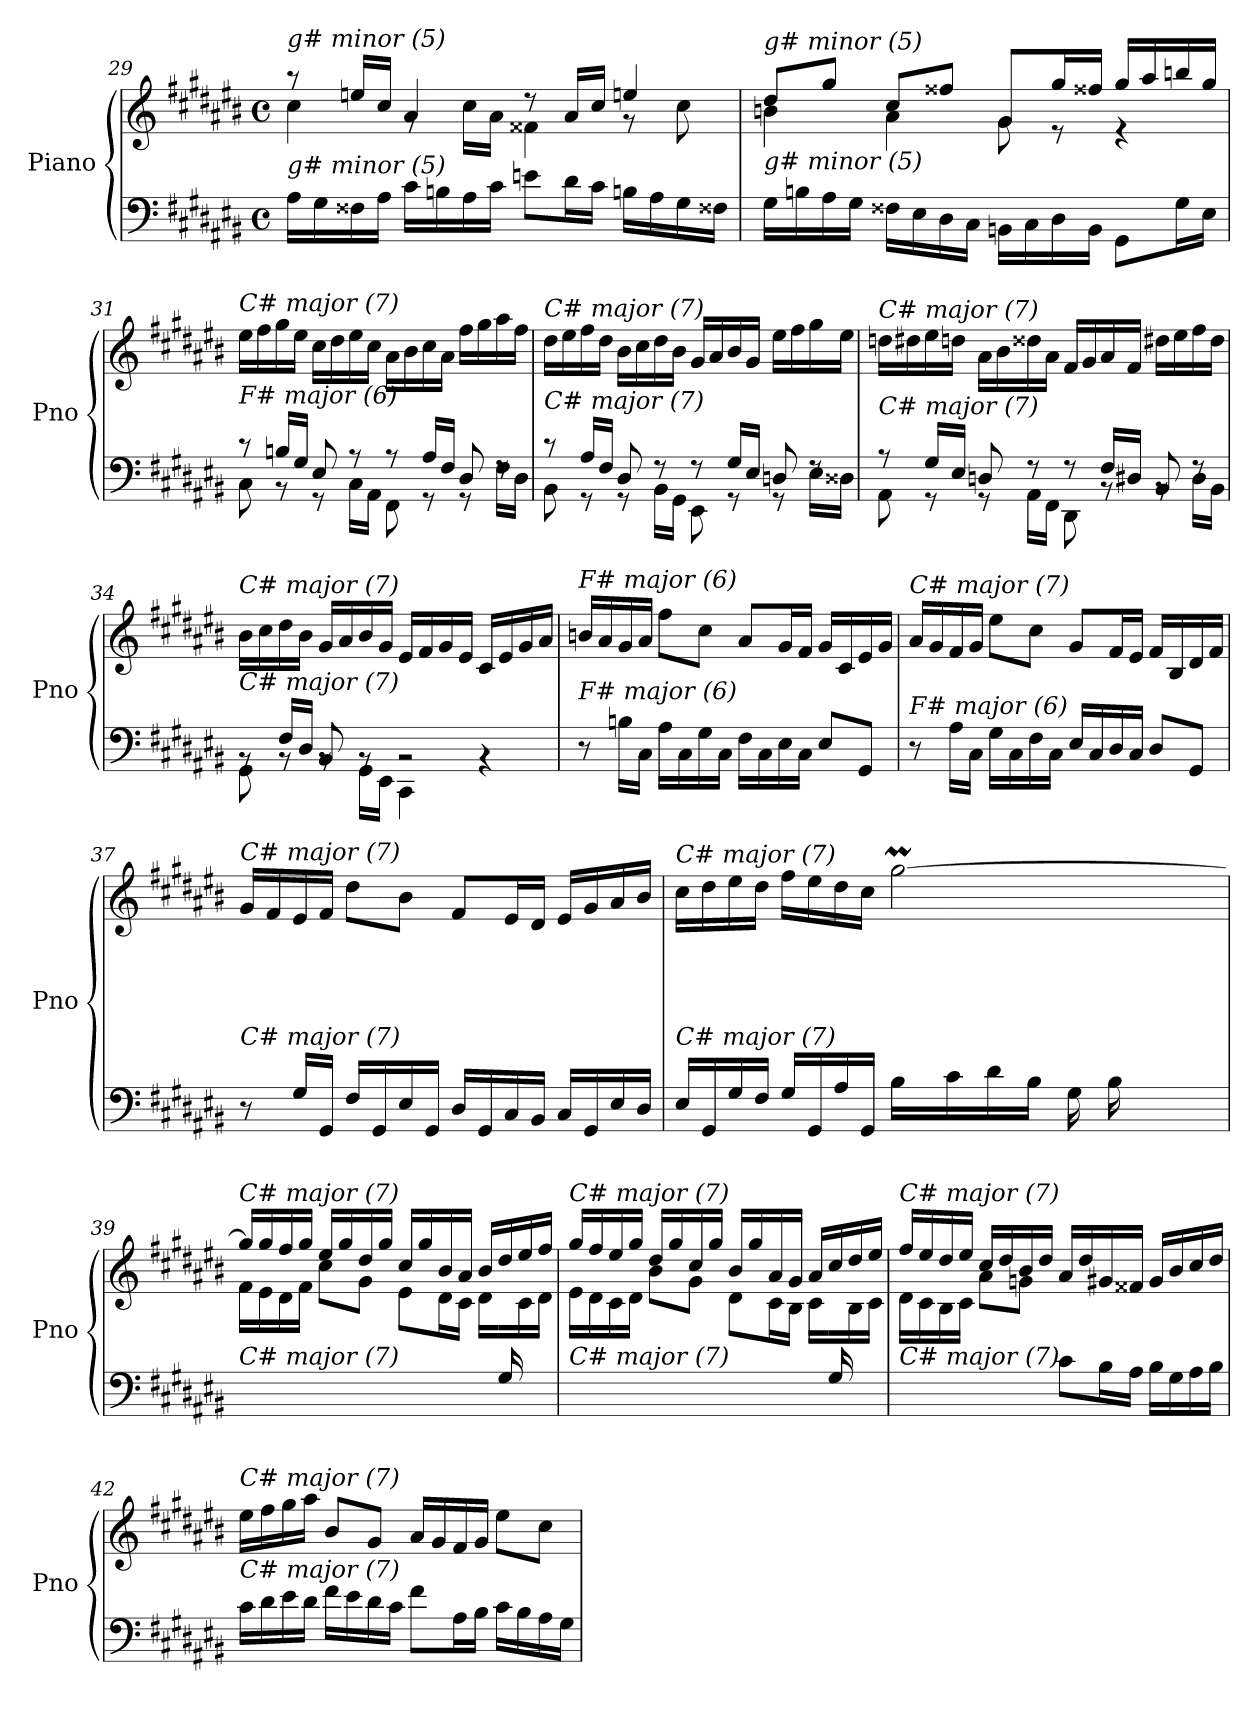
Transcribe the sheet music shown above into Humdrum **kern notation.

**kern	**kern
*part1	*part1
*staff2	*staff1
*I"Piano	*
*I'Pno	*
!!LO:LB:g=z
*clefF4	*clefG2
*k[f#c#g#d#a#e#b#]	*k[f#c#g#d#a#e#b#]
*M4/4	*M4/4
*met(c)	*met(c)
=29	=29
*	*^
!	!LO:TX:i:t=g# minor (5)	!
!LO:TX:i:t=g# minor (5)	!	!
16A#\LL	8r	4cc#\
16G#\	.	.
16F##X\	16een/LL	.
16A#\JJ	16cc#/JJ	.
16c#\LL	4a#/	8rg
16Bn\	.	.
16A#\	.	16cc#\LL
16c#\JJ	.	16a#\JJ
8en\L	8r	4f##X\
16d#\L	16a#/LL	.
16c#\JJ	16cc#/JJ	.
16Bn\LL	4een/	8r
16A#\	.	.
16G#\	.	8cc#\
16F##X\JJ	.	.
=30	=30	=30
!	!LO:TX:i:t=g# minor (5)	!
!LO:TX:i:t=g# minor (5)	!	!
16G#\LL	8dd#/L	4bn\
16Bn\	.	.
16A#\	8gg#/J	.
16G#\JJ	.	.
16F##X\LL	8cc#/L	4a#\
16E#\	.	.
16D#\	8ff##X/J	.
16C#\JJ	.	.
16BBn\LL	8g#/L	8g#\
16C#\	.	.
16D#\	16gg#/L	8r
16BB\JJ	16ff##X/JJ	.
8GG#\L	16gg#/LL	4r
.	16aa#/	.
16G#\L	16bbn/	.
16E#\JJ	16gg#/JJ	.
*	*v	*v
!!LO:PB:g=z
=31	=31
*^	*
!	!	!LO:TX:i:t=C# major (7)
!LO:TX:i:t=F# major (6)	!	!
8r	8C#\	16ee#\LL
.	.	16ff#\
16Bn/LL	8r	16gg#\
16G#/JJ	.	16ee#\JJ
8E#/	8r	16cc#\LL
.	.	16dd#\
8r	16C#\LL	16ee#\
.	16AA#\JJ	16cc#\JJ
8r	8FF#\	16a#\LL
.	.	16b#\
16A#/LL	8r	16cc#\
16F#/JJ	.	16a#\JJ
8D#/	8r	16ff#\LL
.	.	16gg#\
8rF	16F#\LL	16aa#\
.	16D#\JJ	16ff#\JJ
=32	=32	=32
!	!	!LO:TX:i:t=C# major (7)
!LO:TX:i:t=C# major (7)	!	!
8r	8BB#\	16dd#\LL
.	.	16ee#\
16A#/LL	8r	16ff#\
16F#/JJ	.	16dd#\JJ
8D#/	8r	16b#\LL
.	.	16cc#\
8r	16BB#\LL	16dd#\
.	16GG#\JJ	16b#\JJ
8r	8EE#\	16g#/LL
.	.	16a#/
16G#/LL	8r	16b#/
16E#/JJ	.	16g#/JJ
8Dni/	8r	16ee#\LL
.	.	16ff#\
8rF	16E#\LL	16gg#\
.	16D##Xi\JJ	16ee#\JJ
=33	=33	=33
!	!	!LO:TX:i:t=C# major (7)
!LO:TX:i:t=C# major (7)	!	!
8r	8AA#\	16ddni\LL
.	.	16dd#\
16G#/LL	8r	16ee#\
16E#/JJ	.	16ddni\JJ
8Dni/	8r	16a#\LL
.	.	16b#\
8r	16AA#\LL	16dd##Xi\
.	16FF#\JJ	16a#\JJ
8r	8DD#\	16f#/LL
.	.	16g#/
16F#/LL	8rBB	16a#/
16D#/JJ	.	16f#/JJ
8BB#/	8rBB	16dd#\LL
.	.	16ee#\
8rF	16D#\LL	16ff#\
.	16BB#\JJ	16dd#\JJ
!!LO:LB:g=z
=34	=34	=34
!	!	!LO:TX:i:t=C# major (7)
!LO:TX:i:t=C# major (7)	!	!
8rBB	8GG#\	16b#\LL
.	.	16cc#\
16F#/LL	8rBB	16dd#\
16D#/JJ	.	16b#\JJ
8BB#/	8rBB	16g#/LL
.	.	16a#/
8rBB	16GG#\LL	16b#/
.	16EE#\JJ	16g#/JJ
2rBB	4CC#\	16e#/LL
.	.	16f#/
.	.	16g#/
.	.	16e#/JJ
.	4rBB	16c#/LL
.	.	16e#/
.	.	16g#/
.	.	16a#/JJ
*v	*v	*
=35	=35
!	!LO:TX:i:t=F# major (6)
!LO:TX:i:t=F# major (6)	!
8r	16bn/LL
.	16a#/
16Bn\LL	16g#/
16C#\JJ	16a#/JJ
16A#\LL	8ff#\L
16C#\	.
16G#\	8cc#\J
16C#\JJ	.
16F#\LL	8a#/L
16C#\	.
16E#\	16g#/L
16C#\JJ	16f#/JJ
8E#/L	16g#/LL
.	16c#/
8GG#/J	16e#/
.	16g#/JJ
=36	=36
!	!LO:TX:i:t=C# major (7)
!LO:TX:i:t=F# major (6)	!
8r	16a#/LL
.	16g#/
16A#\LL	16f#/
16C#\JJ	16g#/JJ
16G#\LL	8ee#\L
16C#\	.
16F#\	8cc#\J
16C#\JJ	.
16E#/LL	8g#/L
16C#/	.
16D#/	16f#/L
16C#/JJ	16e#/JJ
8D#/L	16f#/LL
.	16B#/
8GG#/J	16d#/
.	16f#/JJ
!!LO:LB:g=z
=37	=37
!	!LO:TX:i:t=C# major (7)
!LO:TX:i:t=C# major (7)	!
8r	16g#/LL
.	16f#/
16G#/LL	16e#/
16GG#/JJ	16f#/JJ
16F#/LL	8dd#\L
16GG#/	.
16E#/	8b#\J
16GG#/JJ	.
16D#/LL	8f#/L
16GG#/	.
16C#/	16e#/L
16BB#/JJ	16d#/JJ
16C#/LL	16e#/LL
16GG#/	16g#/
16E#/	16a#/
16D#/JJ	16b#/JJ
=38	=38
*^	*^
*	*	*	*^
!	!	!LO:TX:i:t=C# major (7)	!	!
!LO:TX:i:t=C# major (7)	!	!	!	!
2ryy	16E#/LL	16cc#\LL	2ryy	2..ryy
.	16GG#/	16dd#\	.	.
.	16G#/	16ee#\	.	.
.	16F#/JJ	16dd#\JJ	.	.
.	16G#/LL	16ff#\LL	.	.
.	16GG#/	16ee#\	.	.
.	16A#/	16dd#\	.	.
.	16GG#/JJ	16cc#\JJ	.	.
2ryy	16B#\LL	[2gg#M\	32aa#!yy	.
.	.	.	32gg#!yy	.
.	16c#\	.	32ff##X!jyy	.
.	.	.	32gg#!yy	.
.	16d#\	.	32aa#!yy	.
.	.	.	32gg#!yy	.
.	16B#\JJ	.	32aa#!yy	.
.	.	.	32gg#!yy	.
.	16G#\LL	.	32aa#!yy	.
.	.	.	32gg#!yy	.
.	16B#\	.	32aa#!yy	.
.	.	.	32gg#!yy	.
.	8ryy	.	32aa#!yy	16d#\
.	.	.	32gg#!yy	.
.	.	.	32aa#!yy	16e#\JJ
.	.	.	32gg#!yy	.
*v	*v	*	*	*
*	*	*v	*v
=39	=39	=39
!	!LO:TX:i:t=C# major (7)	!
!LO:TX:i:t=C# major (7)	!	!
2ryy	16gg#/LL]	16f#\LL
.	16gg#/	16e#\
.	16ff#/	16d#\
.	16gg#/JJ	16f#\JJ
.	16ee#/LL	8cc#\L
.	16gg#/	.
.	16dd#/	8g#\J
.	16gg#/JJ	.
4ryy	16cc#/LL	8e#\L
.	16gg#/	.
.	16b#/	16d#\L
.	16a#/JJ	16c#\JJ
16ryy	16b#/LL	16d#\LL
16G#/	16dd#/	16ryy
8ryy	16ee#/	16c#\
.	16ff#/JJ	16d#\JJ
!!LO:LB:g=z	!!
=40	=40	=40
!	!LO:TX:i:t=C# major (7)	!
!LO:TX:i:t=C# major (7)	!	!
2ryy	16gg#/LL	16e#\LL
.	16ff#/	16d#\
.	16ee#/	16c#\
.	16gg#/JJ	16d#\JJ
.	16dd#/LL	8b#\L
.	16gg#/	.
.	16cc#/	8g#\J
.	16gg#/JJ	.
4ryy	16b#/LL	8d#\L
.	16gg#/	.
.	16a#/	16c#\L
.	16g#/JJ	16B#\JJ
16ryy	16a#/LL	16c#\LL
16G#/	16cc#/	16ryy
8ryy	16dd#/	16B#\
.	16ee#/JJ	16c#\JJ
=41	=41	=41
!	!LO:TX:i:t=C# major (7)	!
!LO:TX:i:t=C# major (7)	!	!
2ryy	16ff#/LL	16d#\LL
.	16ee#/	16c#\
.	16dd#/	16B#\
.	16ee#/JJ	16c#\JJ
.	16cc#/LL	8a#\L
.	16dd#/	.
.	16b#/	8gni\J
.	16dd#/JJ	.
8c#\L	16a#/LL	2ryy
.	16dd#/	.
16B#\L	16g#/	.
16A#\JJ	16f##Xj/JJ	.
16B#\LL	16g#/LL	.
16G#\	16b#/	.
16A#\	16cc#/	.
16B#\JJ	16dd#/JJ	.
*	*v	*v
=42	=42
!	!LO:TX:i:t=C# major (7)
!LO:TX:i:t=C# major (7)	!
16c#\LL	16ee#\LL
16d#\	16ff#\
16e#\	16gg#\
16d#\JJ	16aa#\JJ
16f#\LL	8b#/L
16e#\	.
16d#\	8g#/J
16c#\JJ	.
8f#\L	16a#/LL
.	16g#/
16A#\L	16f#/
16B#\JJ	16g#/JJ
16c#\LL	8ee#\L
16B#\	.
16A#\	8cc#\J
16G#\JJ	.
=	=
*-	*-
